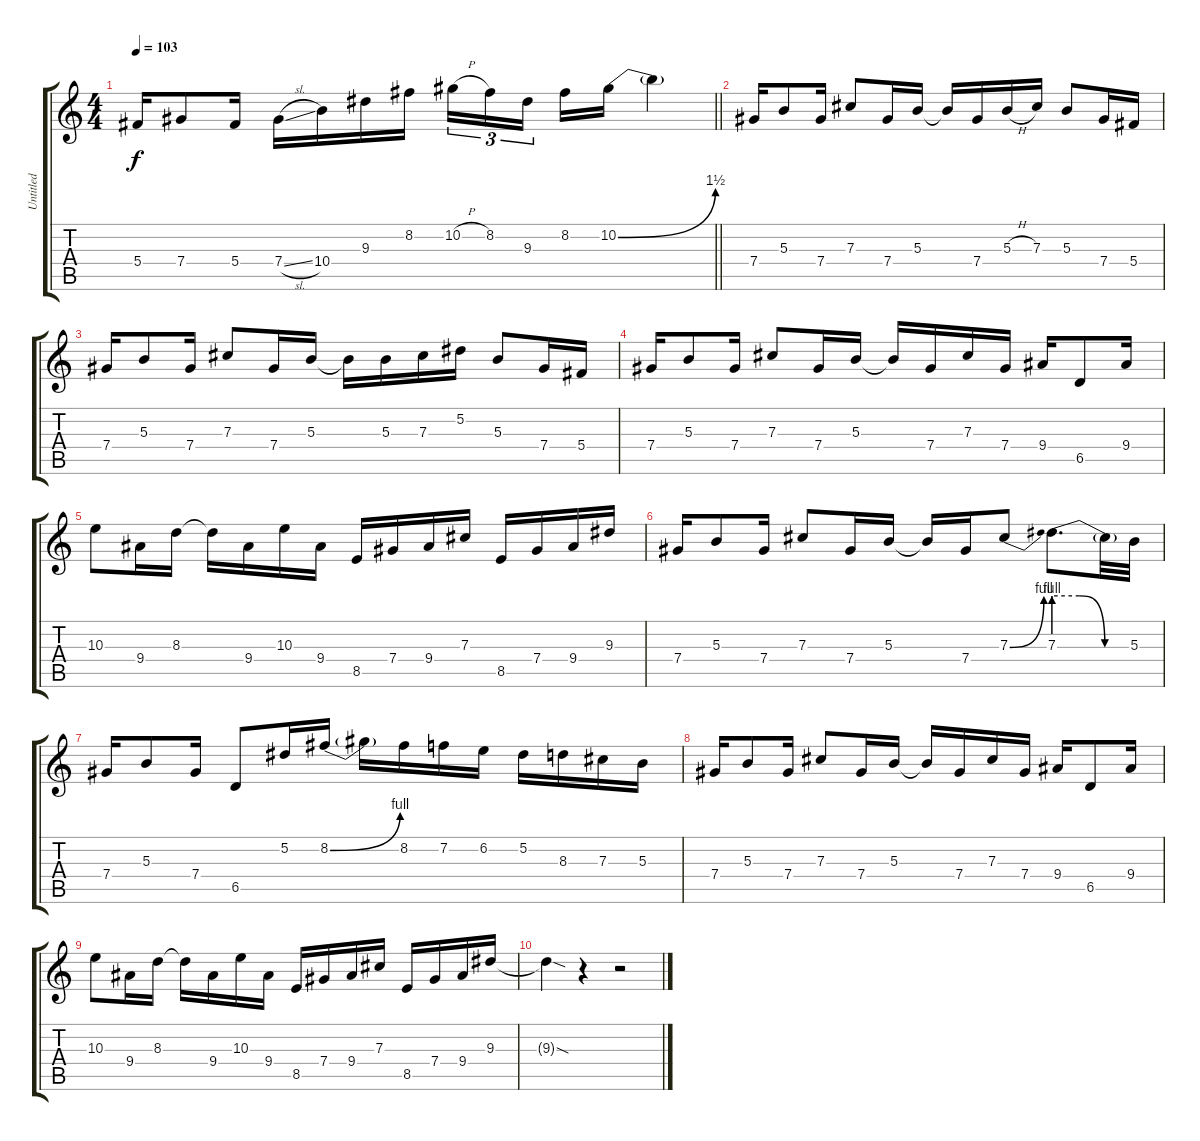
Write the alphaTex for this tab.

\track ("Untitled" "Untitled") {instrument distortionguitar}
\staff {score tabs}
\tuning (Eb4 Bb3 Gb3 Db3 Ab2 Eb2) {hide}
\ts (4 4)
\tempo 103
\clef g2
\barLineRight lightlight
\ks c
5.4.16{dy f} 7.4.8 5.4.16 7.4{sl}.16 10.4.16 9.3.16 8.2.16 10.2{h}.16{tu (3 2)} 8.2.16{tu (3 2)} 9.3.16{tu (3 2) beam splitsecondary} 8.2.16 10.2{be (bend 0 0 60 6)}.16 10.2{t}.4 |
\section ("" " ")
7.4.16 5.3.8 7.4.16 7.3.8 7.4.16 5.3.16 5.3{t}.16 7.4.16 5.3{h}.16 7.3.16 5.3.8 7.4.16 5.4.16 |
7.4.16 5.3.8 7.4.16 7.3.8 7.4.16 5.3.16 5.3{t}.16 5.3.16 7.3.16 5.2.16 5.3.8 7.4.16 5.4.16 |
7.4.16 5.3.8 7.4.16 7.3.8 7.4.16 5.3.16 5.3{t}.16 7.4.16 7.3.16 7.4.16 9.4.16 6.5.8 9.4.16 |
10.3.8 9.4.16 8.3.16 8.3{t}.16 9.4.16 10.3.16 9.4.16 8.5.16 7.4.16 9.4.16 7.3.16 8.5.16 7.4.16 9.4.16 9.3.16 |
7.4.16 5.3.8 7.4.16 7.3.8 7.4.16 5.3.16 5.3{t}.16 7.4.16 7.3{be (bend 0 0 60 4)}.8 7.3{be (custom 0 4 20 4 40 0 60 0)}.8{d} 7.3{t}.32 5.3.32 |
7.4.16 5.3.8 7.4.16 6.5.8 5.2.16 8.2{be (bend 0 0 60 4)}.16 8.2{t}.16 8.2.16 7.2.16 6.2.16 5.2.16 8.3.16 7.3.16 5.3.16 |
7.4.16 5.3.8 7.4.16 7.3.8 7.4.16 5.3.16 5.3{t}.16 7.4.16 7.3.16 7.4.16 9.4.16 6.5.8 9.4.16 |
10.3.8 9.4.16 8.3.16 8.3{t}.16 9.4.16 10.3.16 9.4.16 8.5.16 7.4.16 9.4.16 7.3.16 8.5.16 7.4.16 9.4.16 9.3.16 |
9.3{sod t}.4 r.4 r.2
